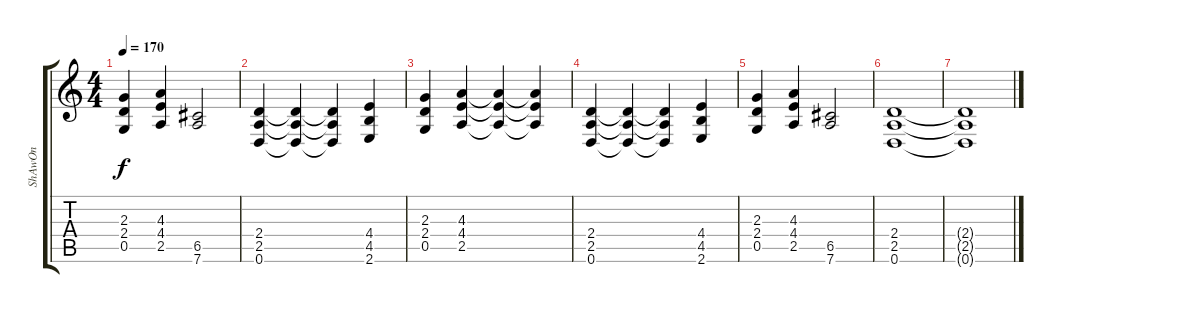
\track ("ShAwOn" "ShAwOn") {instrument overdrivenguitar}
\staff {score tabs}
\tuning (D4 A3 F3 C3 G2 D2) {hide}
\ts (4 4)
\tempo 170
\clef g2
\ks c
(2.3 2.4 0.5).4{dy f} (4.3 4.4 2.5).4 (6.5 7.6).2 |
(2.4 2.5 0.6).4 (2.4{t} 2.5{t} 0.6{t}).4 (2.4{t} 2.5{t} 0.6{t}).4 (4.4 4.5 2.6).4 |
(2.3 2.4 0.5).4 (4.3 4.4 2.5).4 (4.3{t} 4.4{t} 2.5{t}).4 (4.3{t} 4.4{t} 2.5{t}).4 |
(2.4 2.5 0.6).4 (2.4{t} 2.5{t} 0.6{t}).4 (2.4{t} 2.5{t} 0.6{t}).4 (4.4 4.5 2.6).4 |
(2.3 2.4 0.5).4 (4.3 4.4 2.5).4 (6.5 7.6).2 |
(2.4 2.5 0.6).1 |
(2.4{t} 2.5{t} 0.6{t}).1
